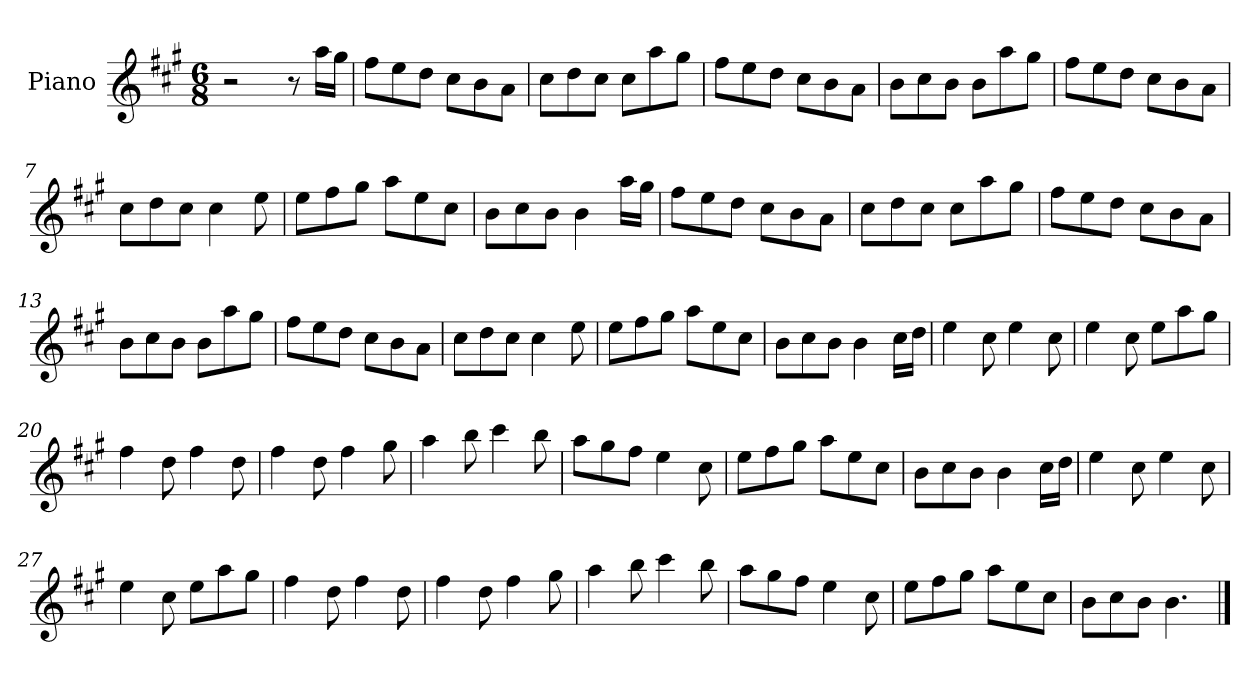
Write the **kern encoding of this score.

**kern
*part1
*staff1
*I"Piano
*I'Pno
*clefG2
*k[f#c#g#]
*M6/8
=1
2r
8r
16aa\LL
16gg#\JJ
=2
8ff#\L
8ee\
8dd\J
8cc#\L
8b\
8a\J
=3
8cc#\L
8dd\
8cc#\J
8cc#\L
8aa\
8gg#\J
=4
8ff#\L
8ee\
8dd\J
8cc#\L
8b\
8a\J
=5
8b\L
8cc#\
8b\J
8b\L
8aa\
8gg#\J
=6
8ff#\L
8ee\
8dd\J
8cc#\L
8b\
8a\J
=7
8cc#\L
8dd\
8cc#\J
4cc#\
8ee\
=8
8ee\L
8ff#\
8gg#\J
8aa\L
8ee\
8cc#\J
=9
8b\L
8cc#\
8b\J
4b\
16aa\LL
16gg#\JJ
=10
8ff#\L
8ee\
8dd\J
8cc#\L
8b\
8a\J
=11
8cc#\L
8dd\
8cc#\J
8cc#\L
8aa\
8gg#\J
=12
8ff#\L
8ee\
8dd\J
8cc#\L
8b\
8a\J
=13
8b\L
8cc#\
8b\J
8b\L
8aa\
8gg#\J
=14
8ff#\L
8ee\
8dd\J
8cc#\L
8b\
8a\J
=15
8cc#\L
8dd\
8cc#\J
4cc#\
8ee\
=16
8ee\L
8ff#\
8gg#\J
8aa\L
8ee\
8cc#\J
=17
8b\L
8cc#\
8b\J
4b\
16cc#\LL
16dd\JJ
=18
4ee\
8cc#\
4ee\
8cc#\
=19
4ee\
8cc#\
8ee\L
8aa\
8gg#\J
=20
4ff#\
8dd\
4ff#\
8dd\
=21
4ff#\
8dd\
4ff#\
8gg#\
=22
4aa\
8bb\
4ccc#\
8bb\
=23
8aa\L
8gg#\
8ff#\J
4ee\
8cc#\
=24
8ee\L
8ff#\
8gg#\J
8aa\L
8ee\
8cc#\J
=25
8b\L
8cc#\
8b\J
4b\
16cc#\LL
16dd\JJ
=26
4ee\
8cc#\
4ee\
8cc#\
=27
4ee\
8cc#\
8ee\L
8aa\
8gg#\J
=28
4ff#\
8dd\
4ff#\
8dd\
=29
4ff#\
8dd\
4ff#\
8gg#\
=30
4aa\
8bb\
4ccc#\
8bb\
=31
8aa\L
8gg#\
8ff#\J
4ee\
8cc#\
=32
8ee\L
8ff#\
8gg#\J
8aa\L
8ee\
8cc#\J
=33
8b\L
8cc#\
8b\J
4.b\
==
*-
